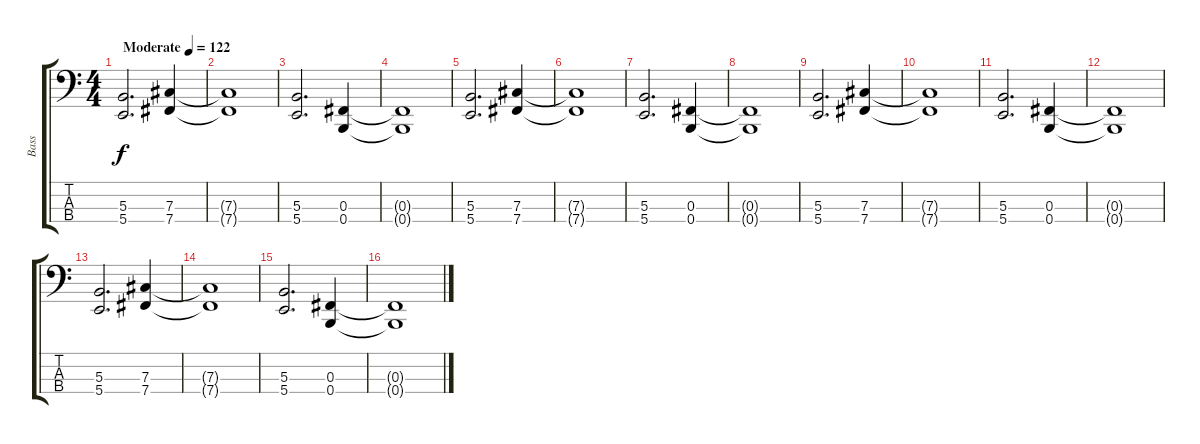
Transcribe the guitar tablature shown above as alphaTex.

\track ("Bass" "Bass") {instrument electricbassfinger}
\staff {score tabs}
\tuning (E2 B1 Gb1 B0) {hide}
\ts (4 4)
\tempo (122 "Moderate")
\clef f4
\ks c
(5.3 5.4).2{d dy f instrument electricbassfinger} (7.3 7.4).4 |
(7.3{t} 7.4{t}).1 |
(5.3 5.4).2{d} (0.3 0.4).4 |
(0.3{t} 0.4{t}).1 |
(5.3 5.4).2{d} (7.3 7.4).4 |
(7.3{t} 7.4{t}).1 |
(5.3 5.4).2{d} (0.3 0.4).4 |
(0.3{t} 0.4{t}).1 |
(5.3 5.4).2{d} (7.3 7.4).4 |
(7.3{t} 7.4{t}).1 |
(5.3 5.4).2{d} (0.3 0.4).4 |
(0.3{t} 0.4{t}).1 |
(5.3 5.4).2{d} (7.3 7.4).4 |
(7.3{t} 7.4{t}).1 |
(5.3 5.4).2{d} (0.3 0.4).4 |
(0.3{t} 0.4{t}).1
